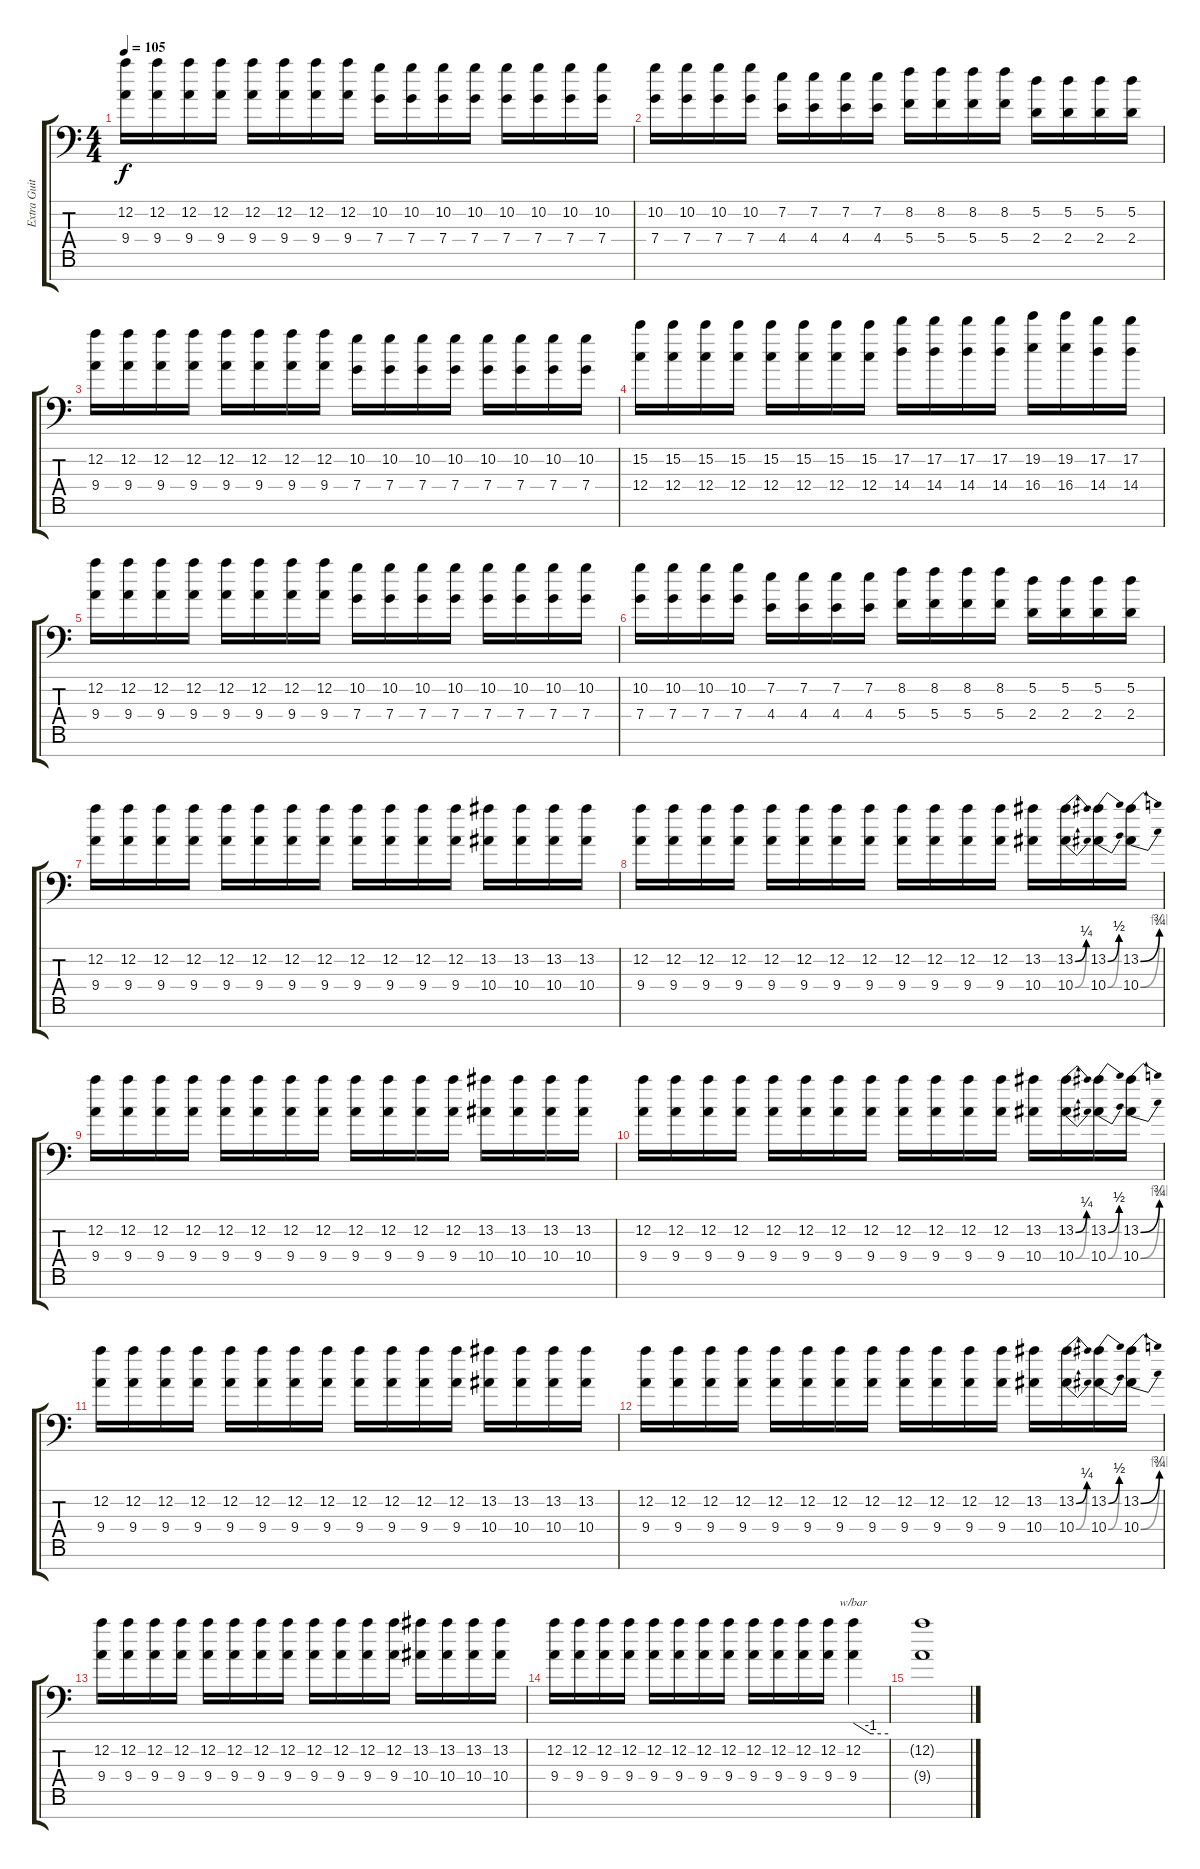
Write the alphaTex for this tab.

\track ("Extra Guitar" "Extra Guit") {instrument distortionguitar}
\staff {score tabs}
\tuning (D4 A3 F3 C3 G2 D2 A1) {hide}
\ts (4 4)
\tempo 105
\clef f4
\ks c
(12.2 9.4).16{dy f} (12.2 9.4).16 (12.2 9.4).16 (12.2 9.4).16 (12.2 9.4).16 (12.2 9.4).16 (12.2 9.4).16 (12.2 9.4).16 (10.2 7.4).16 (10.2 7.4).16 (10.2 7.4).16 (10.2 7.4).16 (10.2 7.4).16 (10.2 7.4).16 (10.2 7.4).16 (10.2 7.4).16 |
(10.2 7.4).16 (10.2 7.4).16 (10.2 7.4).16 (10.2 7.4).16 (7.2 4.4).16 (7.2 4.4).16 (7.2 4.4).16 (7.2 4.4).16 (8.2 5.4).16 (8.2 5.4).16 (8.2 5.4).16 (8.2 5.4).16 (5.2 2.4).16 (5.2 2.4).16 (5.2 2.4).16 (5.2 2.4).16 |
(12.2 9.4).16 (12.2 9.4).16 (12.2 9.4).16 (12.2 9.4).16 (12.2 9.4).16 (12.2 9.4).16 (12.2 9.4).16 (12.2 9.4).16 (10.2 7.4).16 (10.2 7.4).16 (10.2 7.4).16 (10.2 7.4).16 (10.2 7.4).16 (10.2 7.4).16 (10.2 7.4).16 (10.2 7.4).16 |
(15.2 12.4).16 (15.2 12.4).16 (15.2 12.4).16 (15.2 12.4).16 (15.2 12.4).16 (15.2 12.4).16 (15.2 12.4).16 (15.2 12.4).16 (17.2 14.4).16 (17.2 14.4).16 (17.2 14.4).16 (17.2 14.4).16 (19.2 16.4).16 (19.2 16.4).16 (17.2 14.4).16 (17.2 14.4).16 |
(12.2 9.4).16 (12.2 9.4).16 (12.2 9.4).16 (12.2 9.4).16 (12.2 9.4).16 (12.2 9.4).16 (12.2 9.4).16 (12.2 9.4).16 (10.2 7.4).16 (10.2 7.4).16 (10.2 7.4).16 (10.2 7.4).16 (10.2 7.4).16 (10.2 7.4).16 (10.2 7.4).16 (10.2 7.4).16 |
(10.2 7.4).16 (10.2 7.4).16 (10.2 7.4).16 (10.2 7.4).16 (7.2 4.4).16 (7.2 4.4).16 (7.2 4.4).16 (7.2 4.4).16 (8.2 5.4).16 (8.2 5.4).16 (8.2 5.4).16 (8.2 5.4).16 (5.2 2.4).16 (5.2 2.4).16 (5.2 2.4).16 (5.2 2.4).16 |
(12.2 9.4).16 (12.2 9.4).16 (12.2 9.4).16 (12.2 9.4).16 (12.2 9.4).16 (12.2 9.4).16 (12.2 9.4).16 (12.2 9.4).16 (12.2 9.4).16 (12.2 9.4).16 (12.2 9.4).16 (12.2 9.4).16 (13.2 10.4).16 (13.2 10.4).16 (13.2 10.4).16 (13.2 10.4).16 |
(12.2 9.4).16 (12.2 9.4).16 (12.2 9.4).16 (12.2 9.4).16 (12.2 9.4).16 (12.2 9.4).16 (12.2 9.4).16 (12.2 9.4).16 (12.2 9.4).16 (12.2 9.4).16 (12.2 9.4).16 (12.2 9.4).16 (13.2 10.4).16 (13.2{be (bend 0 0 60 1)} 10.4{be (bend 0 0 60 1)}).16 (13.2{be (bend 0 0 60 2)} 10.4{be (bend 0 0 60 2)}).16 (13.2{be (bend 0 0 60 3)} 10.4{be (bend 0 0 60 4)}).16 |
(12.2 9.4).16 (12.2 9.4).16 (12.2 9.4).16 (12.2 9.4).16 (12.2 9.4).16 (12.2 9.4).16 (12.2 9.4).16 (12.2 9.4).16 (12.2 9.4).16 (12.2 9.4).16 (12.2 9.4).16 (12.2 9.4).16 (13.2 10.4).16 (13.2 10.4).16 (13.2 10.4).16 (13.2 10.4).16 |
(12.2 9.4).16 (12.2 9.4).16 (12.2 9.4).16 (12.2 9.4).16 (12.2 9.4).16 (12.2 9.4).16 (12.2 9.4).16 (12.2 9.4).16 (12.2 9.4).16 (12.2 9.4).16 (12.2 9.4).16 (12.2 9.4).16 (13.2 10.4).16 (13.2{be (bend 0 0 60 1)} 10.4{be (bend 0 0 60 1)}).16 (13.2{be (bend 0 0 60 2)} 10.4{be (bend 0 0 60 2)}).16 (13.2{be (bend 0 0 60 3)} 10.4{be (bend 0 0 60 4)}).16 |
(12.2 9.4).16 (12.2 9.4).16 (12.2 9.4).16 (12.2 9.4).16 (12.2 9.4).16 (12.2 9.4).16 (12.2 9.4).16 (12.2 9.4).16 (12.2 9.4).16 (12.2 9.4).16 (12.2 9.4).16 (12.2 9.4).16 (13.2 10.4).16 (13.2 10.4).16 (13.2 10.4).16 (13.2 10.4).16 |
(12.2 9.4).16 (12.2 9.4).16 (12.2 9.4).16 (12.2 9.4).16 (12.2 9.4).16 (12.2 9.4).16 (12.2 9.4).16 (12.2 9.4).16 (12.2 9.4).16 (12.2 9.4).16 (12.2 9.4).16 (12.2 9.4).16 (13.2 10.4).16 (13.2{be (bend 0 0 60 1)} 10.4{be (bend 0 0 60 1)}).16 (13.2{be (bend 0 0 60 2)} 10.4{be (bend 0 0 60 2)}).16 (13.2{be (bend 0 0 60 3)} 10.4{be (bend 0 0 60 4)}).16 |
(12.2 9.4).16 (12.2 9.4).16 (12.2 9.4).16 (12.2 9.4).16 (12.2 9.4).16 (12.2 9.4).16 (12.2 9.4).16 (12.2 9.4).16 (12.2 9.4).16 (12.2 9.4).16 (12.2 9.4).16 (12.2 9.4).16 (13.2 10.4).16 (13.2 10.4).16 (13.2 10.4).16 (13.2 10.4).16 |
(12.2 9.4).16 (12.2 9.4).16 (12.2 9.4).16 (12.2 9.4).16 (12.2 9.4).16 (12.2 9.4).16 (12.2 9.4).16 (12.2 9.4).16 (12.2 9.4).16 (12.2 9.4).16 (12.2 9.4).16 (12.2 9.4).16 (12.2 9.4).4{tbe (custom default 0 0 30 -4 60 -4)} |
(12.2{t} 9.4{t}).1
